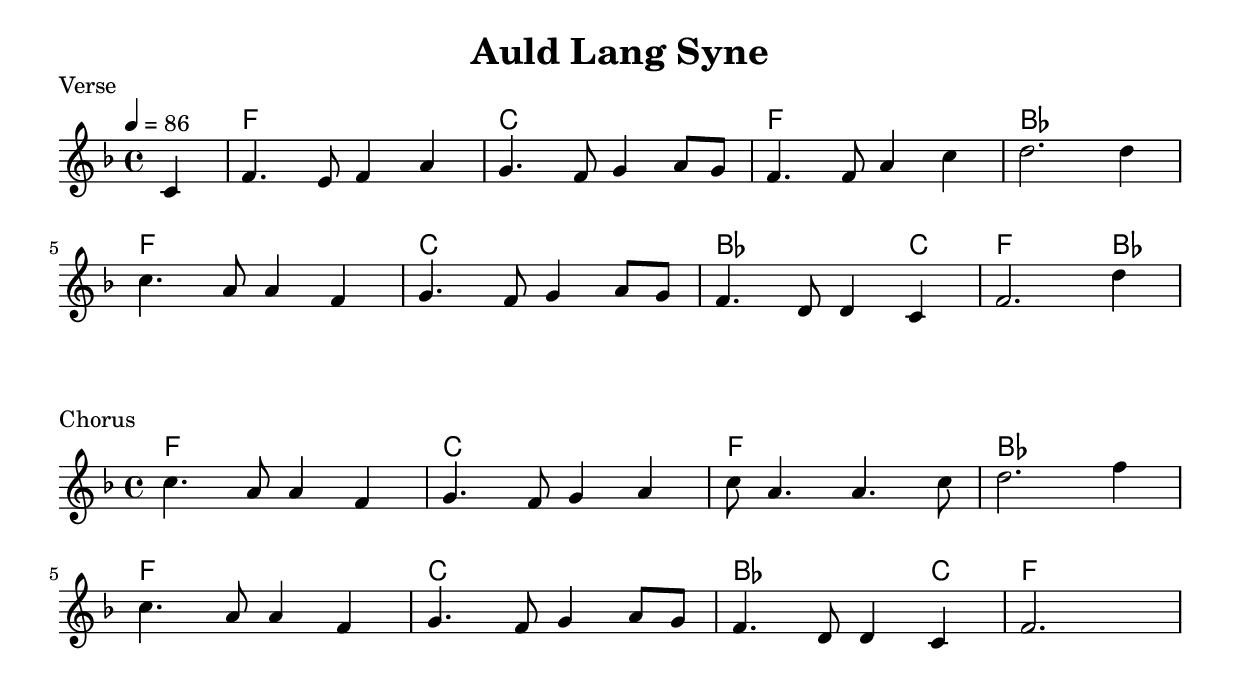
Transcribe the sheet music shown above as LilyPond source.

\version "2.18.0"

\header {
	title = "Auld Lang Syne"
}

\include "english.ly"
\layout { indent = 0.0\cm }

\paper {
  page-count = #1
}


% ----------------------------------------------------------------------------
% ----------------------------------------------------------------------------

auld_lang_syne_verse_melody = \relative c' {
	\clef treble
	\key f \major
	\time4/4
	\tempo4 = 86
	\partial4 c4 | 
	f4. e8 f4 a4 | g4. f8 g4 a8 g8 | f4. f8 a4 c4 | d2. d4 | c4. a8 a4 f4 | g4. f8 g4 a8 g8 | f4. d8 d4 c4 | f2. d'4 
}

auld_lang_syne_verse_chords = \chordmode {
  \set noChordSymbol = "" 
  \partial 8 r4 |
  {
    f1 | c1 | f1 | bf1 | \break f1 | c1 | bf2. c4 | f2. bf4  \break
  }
}

auld_lang_syne_verse = \score {
	  \header {
          piece = "Verse"
    }
  <<
    \new ChordNames {
      \set chordChanges = ##t
      \auld_lang_syne_verse_chords
    }
    \new Staff \auld_lang_syne_verse_melody
  >>
}

% ----------------------------------------------------------------------------
% ----------------------------------------------------------------------------

auld_lang_syne_chorus_melody = \relative c'' {
	\clef treble
	\key f \major
	\time4/4
	c4. a8 a4 f4 | g4. f8 g4 a4 | c8 a4. a4. c8 | d2. f4 | \break c4. a8 a4 f4 | g4. f8 g4 a8 g8 | f4. d8 d4 c4 | f2. s4 
}

auld_lang_syne_chorus_chords = \chordmode {
  \set noChordSymbol = "" 
  {
    f1 | c1 | f1 | bf1 | \break f1 | c1 | bf2. c4 | f1  \break
  }
}

auld_lang_syne_chorus = \score {
	  \header {
          piece = "Chorus"
    }
  <<
    \new ChordNames {
      \set chordChanges = ##t
      \auld_lang_syne_chorus_chords
    }
    \new Staff \auld_lang_syne_chorus_melody
  >>
}

% ----------------------------------------------------------------------------
% ----------------------------------------------------------------------------

\auld_lang_syne_verse

\auld_lang_syne_chorus
